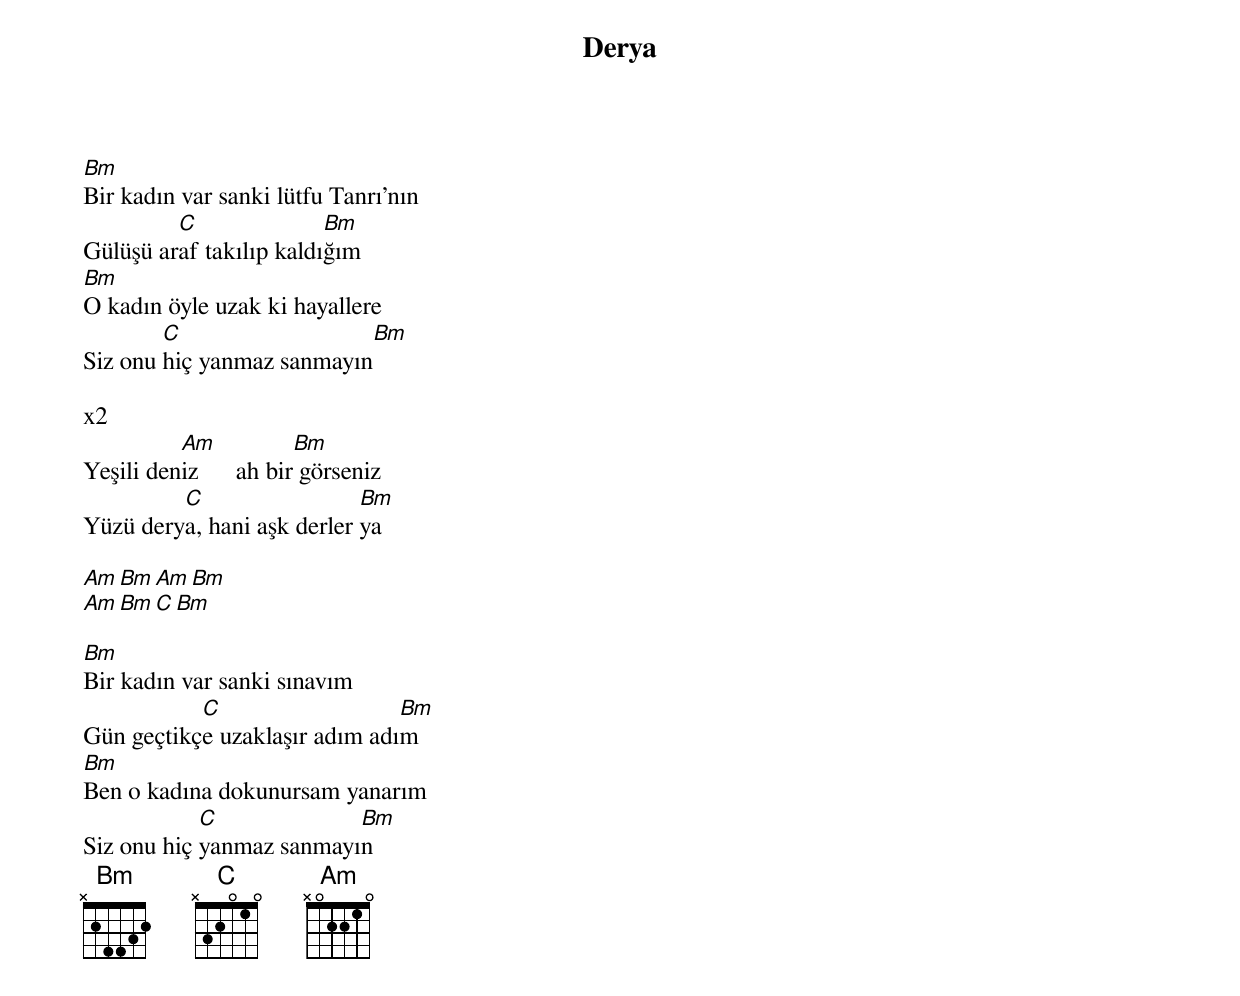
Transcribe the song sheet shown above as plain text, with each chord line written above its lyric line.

{title: Derya}
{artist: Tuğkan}

Bm
Bir kadın var sanki lütfu Tanrı'nın
         C               Bm
Gülüşü araf takılıp kaldığım
Bm
O kadın öyle uzak ki hayallere
        C                  Bm
Siz onu hiç yanmaz sanmayın

x2
          Am            Bm
Yeşili deniz      ah bir görseniz
         C                  Bm
Yüzü derya, hani aşk derler ya

Am Bm Am Bm
Am Bm C Bm

Bm
Bir kadın var sanki sınavım
           C                   Bm
Gün geçtikçe uzaklaşır adım adım
Bm
Ben o kadına dokunursam yanarım
            C             Bm
Siz onu hiç yanmaz sanmayın
